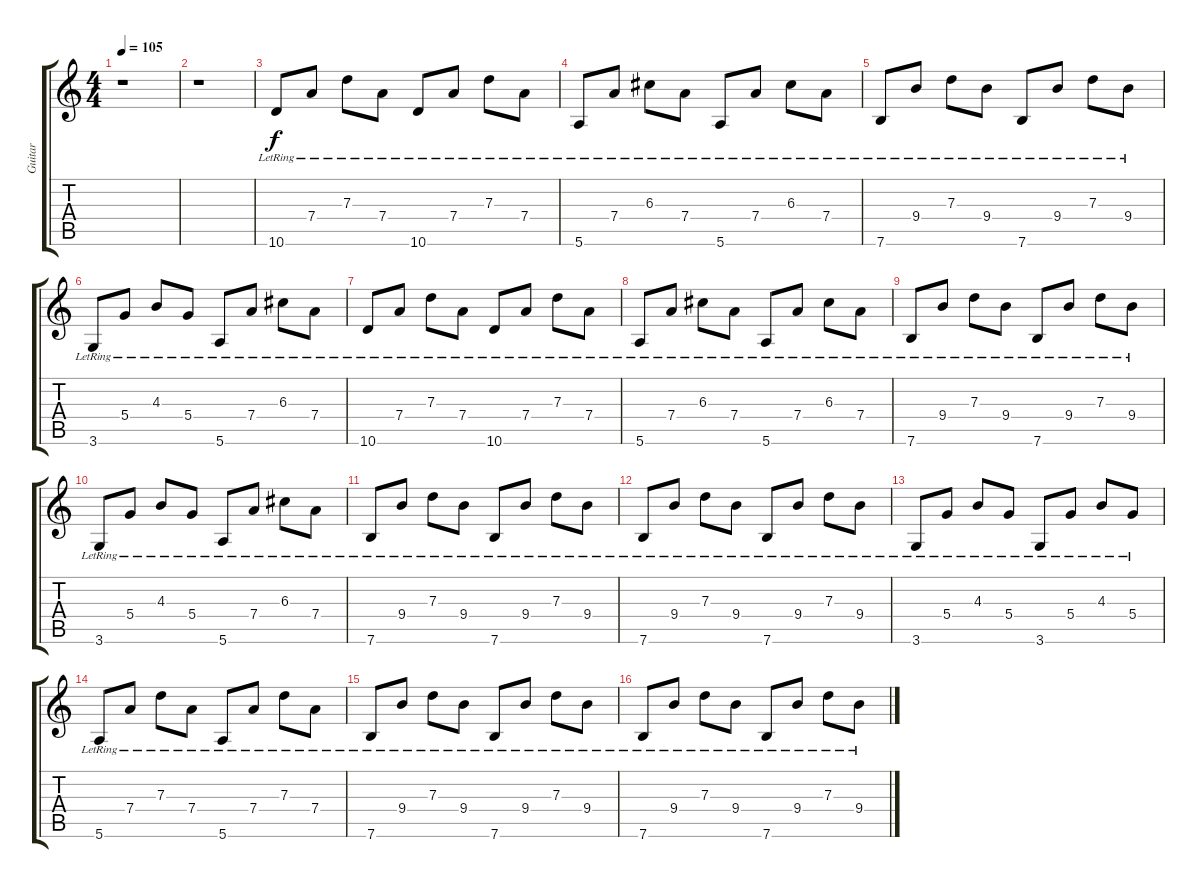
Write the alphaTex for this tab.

\track ("Guitar" "Guitar") {instrument acousticguitarsteel}
\staff {score tabs}
\tuning (E4 B3 G3 D3 A2 E2) {hide}
\ts (4 4)
\tempo 105
\clef g2
\ks c
r.1{dy f} |
r.1 |
10.6{lr}.8 7.4{lr}.8 7.3{lr}.8 7.4{lr}.8 10.6{lr}.8 7.4{lr}.8 7.3{lr}.8 7.4{lr}.8 |
5.6{lr}.8 7.4{lr}.8 6.3{lr}.8 7.4{lr}.8 5.6{lr}.8 7.4{lr}.8 6.3{lr}.8 7.4{lr}.8 |
7.6{lr}.8 9.4{lr}.8 7.3{lr}.8 9.4{lr}.8 7.6{lr}.8 9.4{lr}.8 7.3{lr}.8 9.4{lr}.8 |
3.6{lr}.8 5.4{lr}.8 4.3{lr}.8 5.4{lr}.8 5.6{lr}.8 7.4{lr}.8 6.3{lr}.8 7.4{lr}.8 |
10.6{lr}.8 7.4{lr}.8 7.3{lr}.8 7.4{lr}.8 10.6{lr}.8 7.4{lr}.8 7.3{lr}.8 7.4{lr}.8 |
5.6{lr}.8 7.4{lr}.8 6.3{lr}.8 7.4{lr}.8 5.6{lr}.8 7.4{lr}.8 6.3{lr}.8 7.4{lr}.8 |
7.6{lr}.8 9.4{lr}.8 7.3{lr}.8 9.4{lr}.8 7.6{lr}.8 9.4{lr}.8 7.3{lr}.8 9.4{lr}.8 |
3.6{lr}.8 5.4{lr}.8 4.3{lr}.8 5.4{lr}.8 5.6{lr}.8 7.4{lr}.8 6.3{lr}.8 7.4{lr}.8 |
7.6{lr}.8 9.4{lr}.8 7.3{lr}.8 9.4{lr}.8 7.6{lr}.8 9.4{lr}.8 7.3{lr}.8 9.4{lr}.8 |
7.6{lr}.8 9.4{lr}.8 7.3{lr}.8 9.4{lr}.8 7.6{lr}.8 9.4{lr}.8 7.3{lr}.8 9.4{lr}.8 |
3.6{lr}.8 5.4{lr}.8 4.3{lr}.8 5.4{lr}.8 3.6{lr}.8 5.4{lr}.8 4.3{lr}.8 5.4{lr}.8 |
5.6{lr}.8 7.4{lr}.8 7.3{lr}.8 7.4{lr}.8 5.6{lr}.8 7.4{lr}.8 7.3{lr}.8 7.4{lr}.8 |
7.6{lr}.8 9.4{lr}.8 7.3{lr}.8 9.4{lr}.8 7.6{lr}.8 9.4{lr}.8 7.3{lr}.8 9.4{lr}.8 |
7.6{lr}.8 9.4{lr}.8 7.3{lr}.8 9.4{lr}.8 7.6{lr}.8 9.4{lr}.8 7.3{lr}.8 9.4{lr}.8
